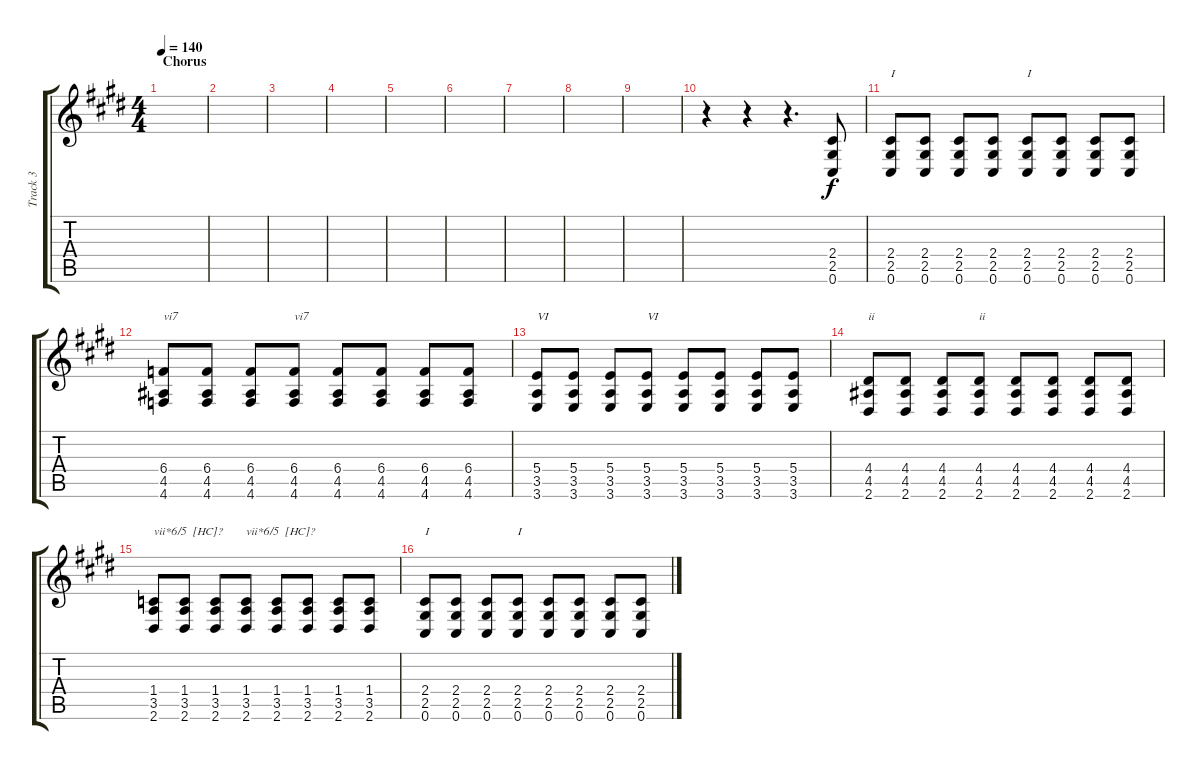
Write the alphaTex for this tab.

\track ("Track 3" "Track 3") {instrument overdrivenguitar}
\staff {score tabs}
\tuning (Db4 Ab3 E3 B2 Gb2 Db2) {hide}
\ts (4 4)
\section ("" "Chorus")
\tempo 140
\clef g2
\ks e
|
|
|
|
|
|
|
|
|
r.4 r.4 r.4{d} (2.4 2.5 0.6).8 |
(2.4 2.5 0.6).8{txt "I"} (2.4 2.5 0.6).8 (2.4 2.5 0.6).8 (2.4 2.5 0.6).8 (2.4 2.5 0.6).8{txt "I"} (2.4 2.5 0.6).8 (2.4 2.5 0.6).8 (2.4 2.5 0.6).8 |
(6.4 4.5 4.6).8{txt "vi7"} (6.4 4.5 4.6).8 (6.4 4.5 4.6).8 (6.4 4.5 4.6).8{txt "vi7"} (6.4 4.5 4.6).8 (6.4 4.5 4.6).8 (6.4 4.5 4.6).8 (6.4 4.5 4.6).8 |
(5.4 3.5 3.6).8{txt "VI"} (5.4 3.5 3.6).8 (5.4 3.5 3.6).8 (5.4 3.5 3.6).8{txt "VI"} (5.4 3.5 3.6).8 (5.4 3.5 3.6).8 (5.4 3.5 3.6).8 (5.4 3.5 3.6).8 |
(4.4 4.5 2.6).8{txt "ii"} (4.4 4.5 2.6).8 (4.4 4.5 2.6).8 (4.4 4.5 2.6).8{txt "ii"} (4.4 4.5 2.6).8 (4.4 4.5 2.6).8 (4.4 4.5 2.6).8 (4.4 4.5 2.6).8 |
(1.4 3.5 2.6).8{txt "vii*6/5  [HC]?"} (1.4 3.5 2.6).8 (1.4 3.5 2.6).8 (1.4 3.5 2.6).8{txt "vii*6/5  [HC]?"} (1.4 3.5 2.6).8 (1.4 3.5 2.6).8 (1.4 3.5 2.6).8 (1.4 3.5 2.6).8 |
(2.4 2.5 0.6).8{txt "I"} (2.4 2.5 0.6).8 (2.4 2.5 0.6).8 (2.4 2.5 0.6).8{txt "I"} (2.4 2.5 0.6).8 (2.4 2.5 0.6).8 (2.4 2.5 0.6).8 (2.4 2.5 0.6).8
